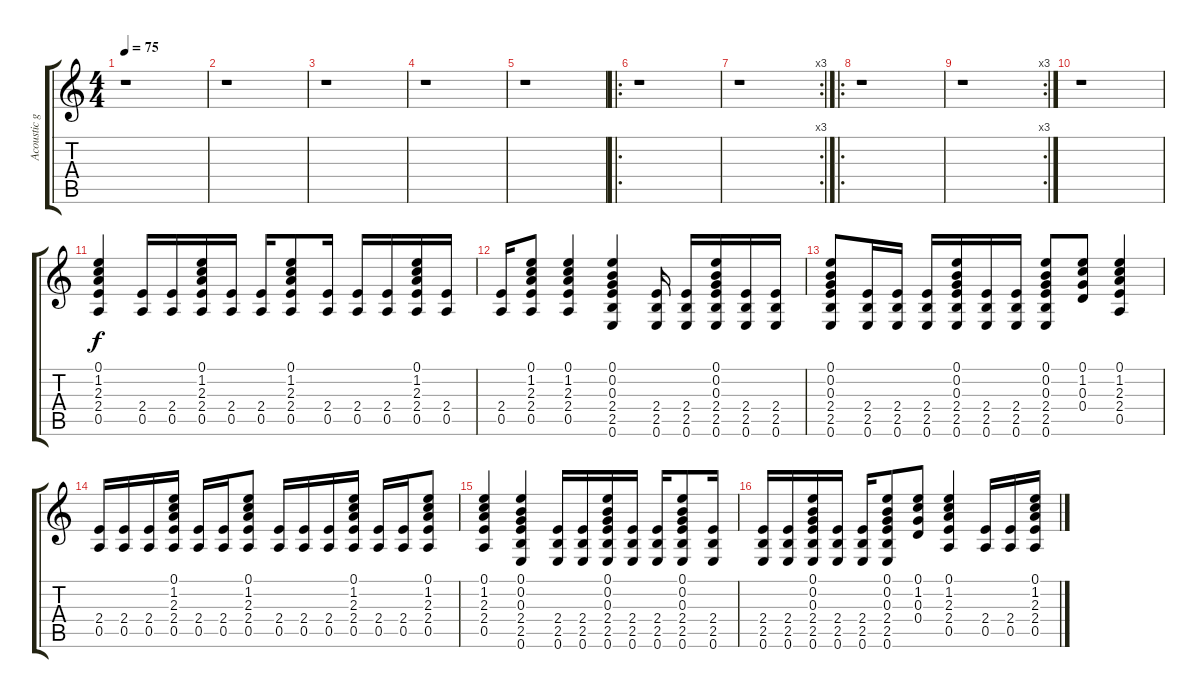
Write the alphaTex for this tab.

\track ("Acoustic guitar" "Acoustic g") {instrument acousticguitarsteel}
\staff {score tabs}
\tuning (E4 B3 G3 D3 A2 E2) {hide}
\ts (4 4)
\tempo 75
\clef g2
\ks c
r.1{dy f} |
r.1 |
r.1 |
r.1 |
r.1 |
\ro
r.1 |
\rc 3
r.1 |
\ro
r.1 |
\rc 3
r.1 |
r.1 |
(0.1 1.2 2.3 2.4 0.5).4 (2.4 0.5).16 (2.4 0.5).16 (0.1 1.2 2.3 2.4 0.5).16 (2.4 0.5).16 (2.4 0.5).16 (0.1 1.2 2.3 2.4 0.5).8 (2.4 0.5).16 (2.4 0.5).16 (2.4 0.5).16 (0.1 1.2 2.3 2.4 0.5).16 (2.4 0.5).16 |
(2.4 0.5).16 (0.1 1.2 2.3 2.4 0.5).8 (0.1 1.2 2.3 2.4 0.5).4 (0.1 0.2 0.3 2.4 2.5 0.6).4 (2.4 2.5 0.6).16 (2.4 2.5 0.6).16 (0.1 0.2 0.3 2.4 2.5 0.6).16 (2.4 2.5 0.6).16 (2.4 2.5 0.6).16 |
(0.1 0.2 0.3 2.4 2.5 0.6).8 (2.4 2.5 0.6).16 (2.4 2.5 0.6).16 (2.4 2.5 0.6).16 (0.1 0.2 0.3 2.4 2.5 0.6).16 (2.4 2.5 0.6).16 (2.4 2.5 0.6).16 (0.1 0.2 0.3 2.4 2.5 0.6).8 (0.1 1.2 0.3 0.4).8 (0.1 1.2 2.3 2.4 0.5).4 |
(2.4 0.5).16 (2.4 0.5).16 (2.4 0.5).16 (0.1 1.2 2.3 2.4 0.5).16 (2.4 0.5).16 (2.4 0.5).16 (0.1 1.2 2.3 2.4 0.5).8 (2.4 0.5).16 (2.4 0.5).16 (2.4 0.5).16 (0.1 1.2 2.3 2.4 0.5).16 (2.4 0.5).16 (2.4 0.5).16 (0.1 1.2 2.3 2.4 0.5).8 |
(0.1 1.2 2.3 2.4 0.5).4 (0.1 0.2 0.3 2.4 2.5 0.6).4 (2.4 2.5 0.6).16 (2.4 2.5 0.6).16 (0.1 0.2 0.3 2.4 2.5 0.6).16 (2.4 2.5 0.6).16 (2.4 2.5 0.6).16 (0.1 0.2 0.3 2.4 2.5 0.6).8 (2.4 2.5 0.6).16 |
(2.4 2.5 0.6).16 (2.4 2.5 0.6).16 (0.1 0.2 0.3 2.4 2.5 0.6).16 (2.4 2.5 0.6).16 (2.4 2.5 0.6).16 (0.1 0.2 0.3 2.4 2.5 0.6).8 (0.1 1.2 0.3 0.4).8 (0.1 1.2 2.3 2.4 0.5).4 (2.4 0.5).16 (2.4 0.5).16 (0.1 1.2 2.3 2.4 0.5).16
